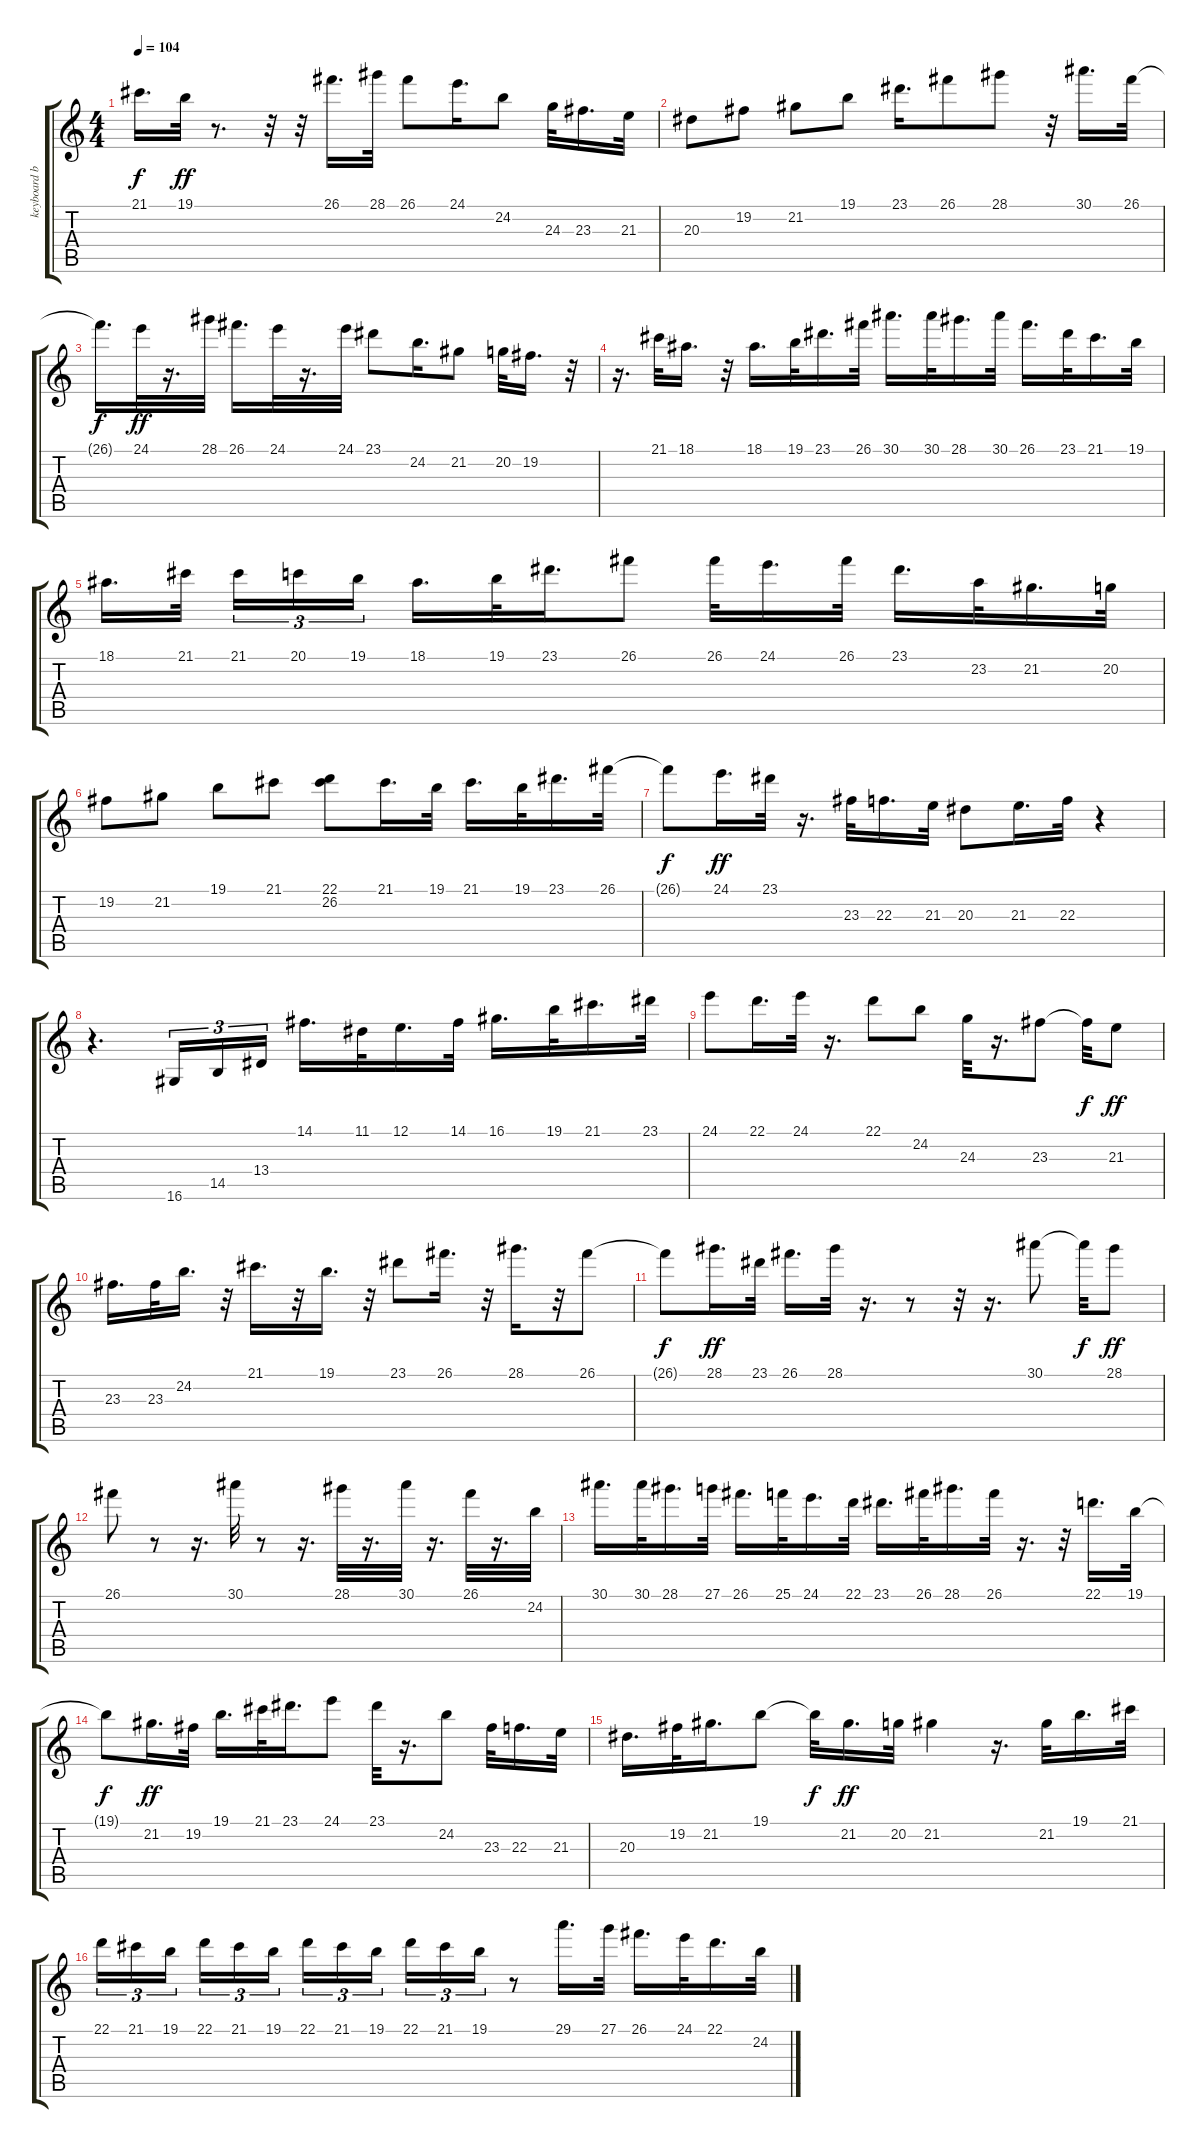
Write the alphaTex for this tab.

\track ("keyboard brass" "keyboard b") {instrument synthbrass1}
\staff {score tabs}
\tuning (E4 B3 G3 D3 A2 E2) {hide}
\ts (4 4)
\tempo 104
\clef g2
\ks c
21.1{t}.16{d dy f} 19.1.32{dy ff} r.8{d} r.32 r.32 26.1.16{d} 28.1.32 26.1.8 24.1.16{d} 24.2.8 24.3.32 23.3.16{d} 21.3.32 |
20.3.8 19.2.8 21.2.8 19.1.8 23.1.16{d} 26.1.8 28.1.8 r.32 30.1.16{d} 26.1.32 |
26.1{t}.16{d dy f} 24.1.32{dy ff} r.16{d} 28.1.32 26.1.16{d} 24.1.32 r.16{d} 24.1.32 23.1.8 24.2.16{d} 21.2.8 20.2.32 19.2.16{d} r.32 |
r.16{d} 21.1.32 18.1.16{d} r.32 18.1.16{d} 19.1.32 23.1.16{d} 26.1.32 30.1.16{d} 30.1.32 28.1.16{d} 30.1.32 26.1.16{d} 23.1.32 21.1.16{d} 19.1.32 |
18.1.16{d} 21.1.32{beam splitsecondary} 21.1.16{tu (3 2)} 20.1.16{tu (3 2)} 19.1.16{tu (3 2)} 18.1.16{d} 19.1.32 23.1.16{d} 26.1.8 26.1.32 24.1.16{d} 26.1.32 23.1.16{d} 23.2.32 21.2.16{d} 20.2.32 |
19.2.8 21.2.8 19.1.8 21.1.8 (22.1 26.2).8 21.1.16{d} 19.1.32 21.1.16{d} 19.1.32 23.1.16{d} 26.1.32 |
26.1{t}.8{dy f} 24.1.16{d dy ff} 23.1.32 r.16{d} 23.3.32 22.3.16{d} 21.3.32 20.3.8 21.3.16{d} 22.3.32 r.4 |
r.4{d} 16.6.16{tu (3 2)} 14.5.16{tu (3 2)} 13.4.16{tu (3 2)} 14.1.16{d} 11.1.32 12.1.16{d} 14.1.32 16.1.16{d} 19.1.32 21.1.16{d} 23.1.32 |
24.1.8 22.1.16{d} 24.1.32 r.16{d} 22.1.8 24.2.8 24.3.32 r.16{d} 23.3.8 23.3{t}.32{dy f} 21.3.8{dy ff} |
23.3.16{d} 23.3.32 24.2.16{d} r.32 21.1.16{d} r.32 19.1.16{d} r.32 23.1.8 26.1.16{d} r.32 28.1.16{d} r.32 26.1.8 |
26.1{t}.8{dy f} 28.1.16{d dy ff} 23.1.32 26.1.16{d} 28.1.32 r.16{d} r.8 r.32 r.16{d} 30.1.8 30.1{t}.32{dy f} 28.1.8{dy ff} |
26.1.8 r.8 r.16{d} 30.1.32 r.8 r.16{d} 28.1.32 r.16{d} 30.1.32 r.16{d} 26.1.32 r.16{d} 24.2.32 |
30.1.16{d} 30.1.32 28.1.16{d} 27.1.32 26.1.16{d} 25.1.32 24.1.16{d} 22.1.32 23.1.16{d} 26.1.32 28.1.16{d} 26.1.32 r.16{d} r.32 22.1.16{d} 19.1.32 |
19.1{t}.8{dy f} 21.2.16{d dy ff} 19.2.32 19.1.16{d} 21.1.32 23.1.16{d} 24.1.8 23.1.32 r.16{d} 24.2.8 23.3.32 22.3.16{d} 21.3.32 |
20.3.16{d} 19.2.32 21.2.16{d} 19.1.8 19.1{t}.32{dy f} 21.2.16{d dy ff} 20.2.32 21.2.4 r.16{d} 21.2.32 19.1.16{d} 21.1.32 |
22.1.16{tu (3 2)} 21.1.16{tu (3 2)} 19.1.16{tu (3 2) beam splitsecondary} 22.1.16{tu (3 2)} 21.1.16{tu (3 2)} 19.1.16{tu (3 2)} 22.1.16{tu (3 2)} 21.1.16{tu (3 2)} 19.1.16{tu (3 2) beam splitsecondary} 22.1.16{tu (3 2)} 21.1.16{tu (3 2)} 19.1.16{tu (3 2)} r.8 29.1.16{d} 27.1.32 26.1.16{d} 24.1.32 22.1.16{d} 24.2.32
